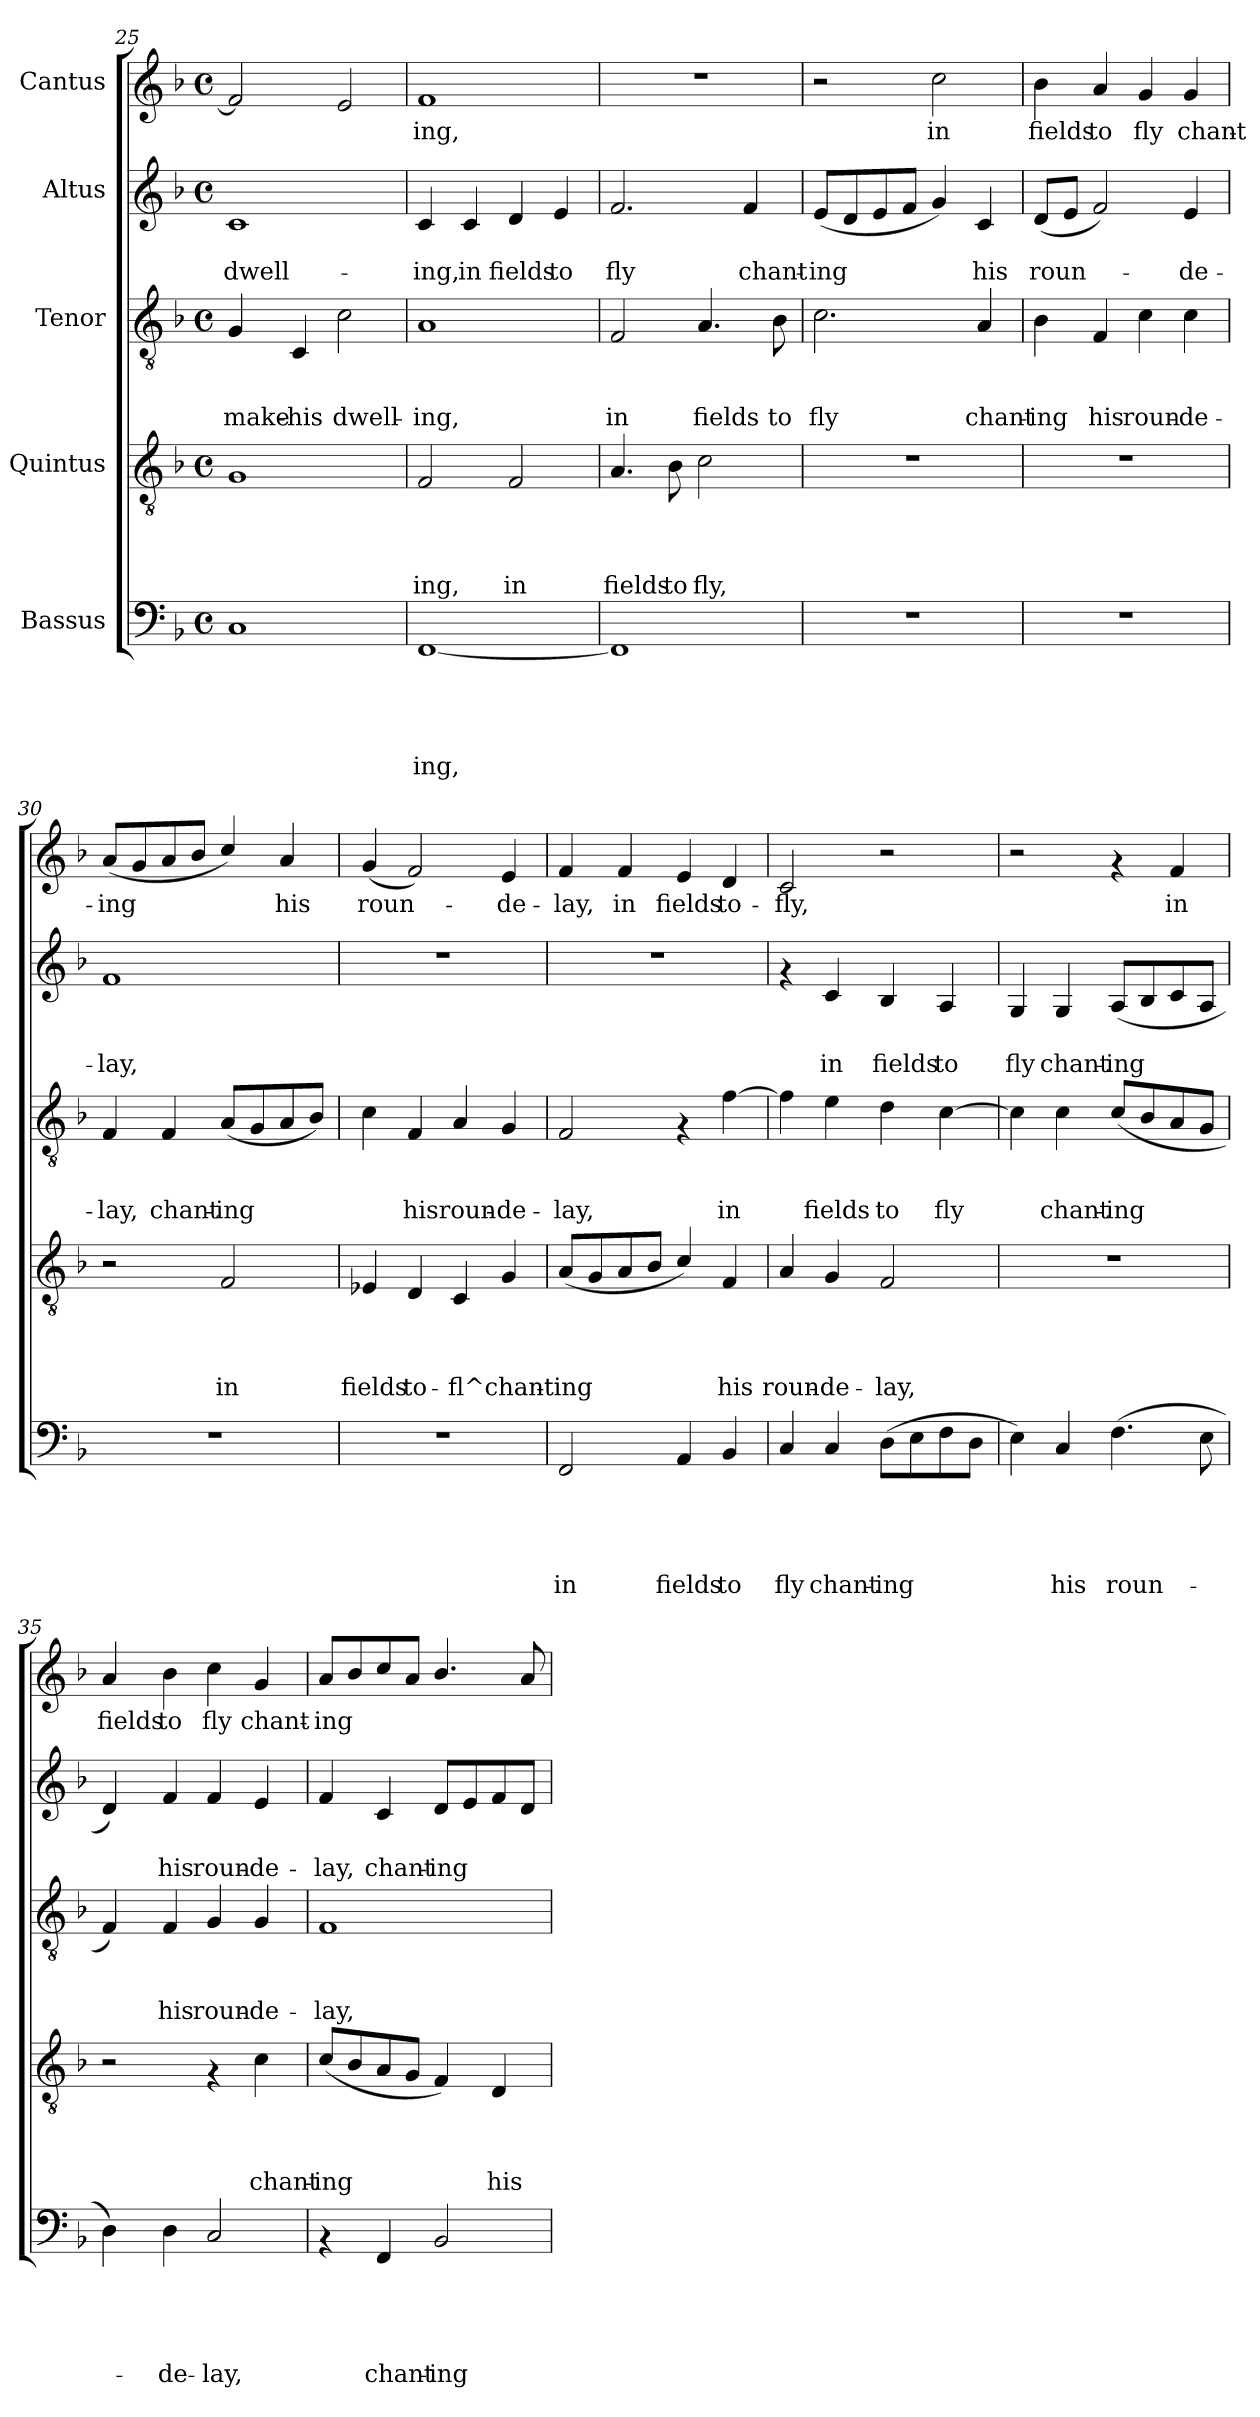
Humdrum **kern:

**kern	**text	**text	**text	**text	**text	**kern	**text	**text	**text	**text	**kern	**text	**text	**text	**kern	**text	**text	**kern	**text
*part5	*part5	*part5	*part5	*part5	*part5	*part4	*part4	*part4	*part4	*part4	*part3	*part3	*part3	*part3	*part2	*part2	*part2	*part1	*part1
*staff5	*staff5	*staff5	*staff5	*staff5	*staff5	*staff4	*staff4	*staff4	*staff4	*staff4	*staff3	*staff3	*staff3	*staff3	*staff2	*staff2	*staff2	*staff1	*staff1
*I"Bassus	*	*	*	*	*	*I"Quintus	*	*	*	*	*I"Tenor	*	*	*	*I"Altus	*	*	*I"Cantus	*
*clefF4	*	*	*	*	*	*clefGv2	*	*	*	*	*clefGv2	*	*	*	*clefG2	*	*	*clefG2	*
*k[b-]	*	*	*	*	*	*k[b-]	*	*	*	*	*k[b-]	*	*	*	*k[b-]	*	*	*k[b-]	*
*F:	*	*	*	*	*	*F:	*	*	*	*	*F:	*	*	*	*F:	*	*	*F:	*
*M4/4	*	*	*	*	*	*M4/4	*	*	*	*	*M4/4	*	*	*	*M4/4	*	*	*M4/4	*
*met(c)	*	*	*	*	*	*met(c)	*	*	*	*	*met(c)	*	*	*	*met(c)	*	*	*met(c)	*
=25	=25	=25	=25	=25	=25	=25	=25	=25	=25	=25	=25	=25	=25	=25	=25	=25	=25	=25	=25
!	!	!	!	!	!	!	!	!	!	!	!	!	!	!LO:LY:b	!	!	!LO:LY:b	!	!
1C	.	.	.	.	.	1G	.	.	.	.	4G/	.	.	make-	1c	.	dwell-	2f/]	.
!	!	!	!	!	!	!	!	!	!	!	!	!	!	!LO:LY:b	!	!	!	!	!
.	.	.	.	.	.	.	.	.	.	.	4C/	.	.	-his	.	.	.	.	.
!	!	!	!	!	!	!	!	!	!	!	!	!	!	!LO:LY:b	!	!	!	!	!
.	.	.	.	.	.	.	.	.	.	.	2c\	.	.	dwell-	.	.	.	2e/	.
!!LO:PB:g=z
=26	=26	=26	=26	=26	=26	=26	=26	=26	=26	=26	=26	=26	=26	=26	=26	=26	=26	=26	=26
!	!	!	!	!	!LO:LY:b	!	!	!	!	!LO:LY:b	!	!	!	!LO:LY:b	!	!	!LO:LY:b	!	!LO:LY:b
[<1FF	.	.	.	.	-ing,	2F/	.	.	.	-ing,	1A	.	.	-ing,	4c/	.	-ing,	1f	-ing,
!	!	!	!	!	!	!	!	!	!	!	!	!	!	!	!	!	!LO:LY:b	!	!
.	.	.	.	.	.	.	.	.	.	.	.	.	.	.	4c/	.	in	.	.
!	!	!	!	!	!	!	!	!	!	!LO:LY:b	!	!	!	!	!	!	!LO:LY:b	!	!
.	.	.	.	.	.	2F/	.	.	.	in	.	.	.	.	4d/	.	fields	.	.
!	!	!	!	!	!	!	!	!	!	!	!	!	!	!	!	!	!LO:LY:b	!	!
.	.	.	.	.	.	.	.	.	.	.	.	.	.	.	4e/	.	to	.	.
=27	=27	=27	=27	=27	=27	=27	=27	=27	=27	=27	=27	=27	=27	=27	=27	=27	=27	=27	=27
!	!	!	!	!	!	!	!	!	!	!LO:LY:b	!	!	!	!LO:LY:b	!	!	!LO:LY:b	!	!
1FF]	.	.	.	.	.	4.A/	.	.	.	fields	2F/	.	.	in	2.f/	.	fly	1r	.
!	!	!	!	!	!	!	!	!	!	!LO:LY:b	!	!	!	!	!	!	!	!	!
.	.	.	.	.	.	8B-\	.	.	.	to	.	.	.	.	.	.	.	.	.
!	!	!	!	!	!	!	!	!	!	!LO:LY:b	!	!	!	!LO:LY:b	!	!	!	!	!
.	.	.	.	.	.	2c\	.	.	.	fly,	4.A/	.	.	fields	.	.	.	.	.
!	!	!	!	!	!	!	!	!	!	!	!	!	!	!	!	!	!LO:LY:b	!	!
.	.	.	.	.	.	.	.	.	.	.	.	.	.	.	4f/	.	chant-	.	.
!	!	!	!	!	!	!	!	!	!	!	!	!	!	!LO:LY:b	!	!	!	!	!
.	.	.	.	.	.	.	.	.	.	.	8B-\	.	.	to	.	.	.	.	.
=28	=28	=28	=28	=28	=28	=28	=28	=28	=28	=28	=28	=28	=28	=28	=28	=28	=28	=28	=28
!	!	!	!	!	!	!	!	!	!	!	!	!	!	!LO:LY:b	!	!	!LO:LY:b	!	!
1r	.	.	.	.	.	1r	.	.	.	.	2.c\	.	.	fly	(<8e/L	.	-ing	2r	.
.	.	.	.	.	.	.	.	.	.	.	.	.	.	.	8d/	.	.	.	.
.	.	.	.	.	.	.	.	.	.	.	.	.	.	.	8e/	.	.	.	.
.	.	.	.	.	.	.	.	.	.	.	.	.	.	.	8f/J	.	.	.	.
!	!	!	!	!	!	!	!	!	!	!	!	!	!	!	!	!	!	!	!LO:LY:b
.	.	.	.	.	.	.	.	.	.	.	.	.	.	.	4g/)	.	.	2cc\	in
!	!	!	!	!	!	!	!	!	!	!	!	!	!	!LO:LY:b	!	!	!LO:LY:b	!	!
.	.	.	.	.	.	.	.	.	.	.	4A/	.	.	chant-	4c/	.	his	.	.
=29	=29	=29	=29	=29	=29	=29	=29	=29	=29	=29	=29	=29	=29	=29	=29	=29	=29	=29	=29
!	!	!	!	!	!	!	!	!	!	!	!	!	!	!LO:LY:b	!	!	!LO:LY:b	!	!LO:LY:b
1r	.	.	.	.	.	1r	.	.	.	.	4B-\	.	.	-ing	(<8d/L	.	roun-	4b-\	fields
.	.	.	.	.	.	.	.	.	.	.	.	.	.	.	8e/J	.	.	.	.
!	!	!	!	!	!	!	!	!	!	!	!	!	!	!LO:LY:b	!	!	!	!	!LO:LY:b
.	.	.	.	.	.	.	.	.	.	.	4F/	.	.	his	2f/)	.	.	4a/	to
!	!	!	!	!	!	!	!	!	!	!	!	!	!	!LO:LY:b	!	!	!	!	!LO:LY:b
.	.	.	.	.	.	.	.	.	.	.	4c\	.	.	roun-	.	.	.	4g/	fly
!	!	!	!	!	!	!	!	!	!	!	!	!	!	!LO:LY:b	!	!	!LO:LY:b	!	!LO:LY:b
.	.	.	.	.	.	.	.	.	.	.	4c\	.	.	-de-	4e/	.	-de-	4g/	chant-
=30	=30	=30	=30	=30	=30	=30	=30	=30	=30	=30	=30	=30	=30	=30	=30	=30	=30	=30	=30
!	!	!	!	!	!	!	!	!	!	!	!	!	!	!LO:LY:b	!	!	!LO:LY:b	!	!LO:LY:b
1r	.	.	.	.	.	2r	.	.	.	.	4F/	.	.	-lay,	1f	.	-lay,	(<8a/L	-ing
.	.	.	.	.	.	.	.	.	.	.	.	.	.	.	.	.	.	8g/	.
!	!	!	!	!	!	!	!	!	!	!	!	!	!	!LO:LY:b	!	!	!	!	!
.	.	.	.	.	.	.	.	.	.	.	4F/	.	.	chant-	.	.	.	8a/	.
.	.	.	.	.	.	.	.	.	.	.	.	.	.	.	.	.	.	8b-/J	.
!	!	!	!	!	!	!	!	!	!	!LO:LY:b	!	!	!	!LO:LY:b	!	!	!	!	!
.	.	.	.	.	.	2F/	.	.	.	in	(<8A/L	.	.	-ing	.	.	.	4cc/)	.
.	.	.	.	.	.	.	.	.	.	.	8G/	.	.	.	.	.	.	.	.
!	!	!	!	!	!	!	!	!	!	!	!	!	!	!	!	!	!	!	!LO:LY:b
.	.	.	.	.	.	.	.	.	.	.	8A/	.	.	.	.	.	.	4a/	his
.	.	.	.	.	.	.	.	.	.	.	8B-/J)	.	.	.	.	.	.	.	.
!!LO:PB:g=z
=31	=31	=31	=31	=31	=31	=31	=31	=31	=31	=31	=31	=31	=31	=31	=31	=31	=31	=31	=31
!	!	!	!	!	!	!	!	!	!	!LO:LY:b	!	!	!	!	!	!	!	!	!LO:LY:b
1r	.	.	.	.	.	4E-X/	.	.	.	fields	4c\	.	.	.	1r	.	.	(<4g/	roun-
!	!	!	!	!	!	!	!	!	!	!LO:LY:b	!	!	!	!LO:LY:b	!	!	!	!	!
.	.	.	.	.	.	4D/	.	.	.	to-	4F/	.	.	his	.	.	.	2f/)	.
!	!	!	!	!	!	!	!	!	!	!LO:LY:b	!	!	!	!LO:LY:b	!	!	!	!	!
.	.	.	.	.	.	4C/	.	.	.	-fl^chant-	4A/	.	.	roun-	.	.	.	.	.
!	!	!	!	!	!	!	!	!	!	!	!	!	!	!LO:LY:b	!	!	!	!	!LO:LY:b
.	.	.	.	.	.	4G/	.	.	.	.	4G/	.	.	-de-	.	.	.	4e/	-de-
=32	=32	=32	=32	=32	=32	=32	=32	=32	=32	=32	=32	=32	=32	=32	=32	=32	=32	=32	=32
!	!	!	!	!	!LO:LY:b	!	!	!	!	!LO:LY:b	!	!	!	!LO:LY:b	!	!	!	!	!LO:LY:b
2FF/	.	.	.	.	in	(<8A/L	.	.	.	-ing	2F/	.	.	-lay,	1r	.	.	4f/	-lay,
.	.	.	.	.	.	8G/	.	.	.	.	.	.	.	.	.	.	.	.	.
!	!	!	!	!	!	!	!	!	!	!	!	!	!	!	!	!	!	!	!LO:LY:b
.	.	.	.	.	.	8A/	.	.	.	.	.	.	.	.	.	.	.	4f/	in
.	.	.	.	.	.	8B-/J	.	.	.	.	.	.	.	.	.	.	.	.	.
!	!	!	!	!	!LO:LY:b	!	!	!	!	!	!	!	!	!	!	!	!	!	!LO:LY:b
4AA/	.	.	.	.	fields	4c/)	.	.	.	.	4rF	.	.	.	.	.	.	4e/	fields
!	!	!	!	!	!LO:LY:b	!	!	!	!	!LO:LY:b	!	!	!	!LO:LY:b	!	!	!	!	!LO:LY:b
4BB-/	.	.	.	.	to	4F/	.	.	.	his	[>4f\	.	.	in	.	.	.	4d/	to-
=33	=33	=33	=33	=33	=33	=33	=33	=33	=33	=33	=33	=33	=33	=33	=33	=33	=33	=33	=33
!	!	!	!	!	!LO:LY:b	!	!	!	!	!LO:LY:b	!	!	!	!	!	!	!	!	!LO:LY:b
4C/	.	.	.	.	fly	4A/	.	.	.	roun-	4f\]	.	.	.	4rf	.	.	2c/	-fly,
!	!	!	!	!	!LO:LY:b	!	!	!	!	!LO:LY:b	!	!	!	!LO:LY:b	!	!	!LO:LY:b	!	!
4C/	.	.	.	.	chant-	4G/	.	.	.	-de-	4e\	.	.	fields	4c/	.	in	.	.
!	!	!	!	!	!LO:LY:b	!	!	!	!	!LO:LY:b	!	!	!	!LO:LY:b	!	!	!LO:LY:b	!	!
(>8D\L	.	.	.	.	-ing	2F/	.	.	.	-lay,	4d\	.	.	to	4B-/	.	fields	2r	.
8E\	.	.	.	.	.	.	.	.	.	.	.	.	.	.	.	.	.	.	.
!	!	!	!	!	!	!	!	!	!	!	!	!	!	!LO:LY:b	!	!	!LO:LY:b	!	!
8F\	.	.	.	.	.	.	.	.	.	.	[>4c\	.	.	fly	4A/	.	to	.	.
8D\J	.	.	.	.	.	.	.	.	.	.	.	.	.	.	.	.	.	.	.
=34	=34	=34	=34	=34	=34	=34	=34	=34	=34	=34	=34	=34	=34	=34	=34	=34	=34	=34	=34
!	!	!	!	!	!	!	!	!	!	!	!	!	!	!	!	!	!LO:LY:b	!	!
4E\)	.	.	.	.	.	1r	.	.	.	.	4c\]	.	.	.	4G/	.	fly	2r	.
!	!	!	!	!	!LO:LY:b	!	!	!	!	!	!	!	!	!LO:LY:b	!	!	!LO:LY:b	!	!
4C/	.	.	.	.	his	.	.	.	.	.	4c\	.	.	chant-	4G/	.	chant-	.	.
!	!	!	!	!	!LO:LY:b	!	!	!	!	!	!	!	!	!LO:LY:b	!	!	!LO:LY:b	!	!
(>4.F\	.	.	.	.	roun-	.	.	.	.	.	(<8c/L	.	.	-ing	(<8A/L	.	-ing	4rf	.
.	.	.	.	.	.	.	.	.	.	.	8B-/	.	.	.	8B-/	.	.	.	.
!	!	!	!	!	!	!	!	!	!	!	!	!	!	!	!	!	!	!	!LO:LY:b
.	.	.	.	.	.	.	.	.	.	.	8A/	.	.	.	8c/	.	.	4f/	in
8E\	.	.	.	.	.	.	.	.	.	.	8G/J	.	.	.	8A/J	.	.	.	.
=35	=35	=35	=35	=35	=35	=35	=35	=35	=35	=35	=35	=35	=35	=35	=35	=35	=35	=35	=35
!	!	!	!	!	!	!	!	!	!	!	!	!	!	!	!	!	!	!	!LO:LY:b
4D\)	.	.	.	.	.	2r	.	.	.	.	4F/)	.	.	.	4d/)	.	.	4a/	fields
!	!	!	!	!	!LO:LY:b	!	!	!	!	!	!	!	!	!LO:LY:b	!	!	!LO:LY:b	!	!LO:LY:b
4D\	.	.	.	.	-de-	.	.	.	.	.	4F/	.	.	his	4f/	.	his	4b-\	to
!	!	!	!	!	!LO:LY:b	!	!	!	!	!	!	!	!	!LO:LY:b	!	!	!LO:LY:b	!	!LO:LY:b
2C/	.	.	.	.	-lay,	4rF	.	.	.	.	4G/	.	.	roun-	4f/	.	roun-	4cc\	fly
!	!	!	!	!	!	!	!	!	!	!LO:LY:b	!	!	!	!LO:LY:b	!	!	!LO:LY:b	!	!LO:LY:b
.	.	.	.	.	.	4c\	.	.	.	chant-	4G/	.	.	-de-	4e/	.	-de-	4g/	chant-
!!LO:LB:g=z
=36	=36	=36	=36	=36	=36	=36	=36	=36	=36	=36	=36	=36	=36	=36	=36	=36	=36	=36	=36
!	!	!	!	!	!	!	!	!	!	!LO:LY:b	!	!	!	!LO:LY:b	!	!	!LO:LY:b	!	!LO:LY:b
4rAA	.	.	.	.	.	(<8c/L	.	.	.	-ing	1F	.	.	-lay,-	4f/	.	-lay,	8a/L	-ing
.	.	.	.	.	.	8B-/	.	.	.	.	.	.	.	.	.	.	.	8b-/	.
!	!	!	!	!	!LO:LY:b	!	!	!	!	!	!	!	!	!	!	!	!LO:LY:b	!	!
4FF/	.	.	.	.	chant-	8A/	.	.	.	.	.	.	.	.	4c/	.	chant-	8cc/	.
.	.	.	.	.	.	8G/J	.	.	.	.	.	.	.	.	.	.	.	8a/J	.
!	!	!	!	!	!LO:LY:b	!	!	!	!	!	!	!	!	!	!	!	!LO:LY:b	!	!
2BB-/	.	.	.	.	-ing	4F/)	.	.	.	.	.	.	.	.	8d/L	.	-ing	4.b-/	.
.	.	.	.	.	.	.	.	.	.	.	.	.	.	.	8e/	.	.	.	.
!	!	!	!	!	!	!	!	!	!	!LO:LY:b	!	!	!	!	!	!	!	!	!
.	.	.	.	.	.	4D/	.	.	.	his	.	.	.	.	8f/	.	.	.	.
.	.	.	.	.	.	.	.	.	.	.	.	.	.	.	8d/J	.	.	8a/	.
=	=	=	=	=	=	=	=	=	=	=	=	=	=	=	=	=	=	=	=
*-	*-	*-	*-	*-	*-	*-	*-	*-	*-	*-	*-	*-	*-	*-	*-	*-	*-	*-	*-
